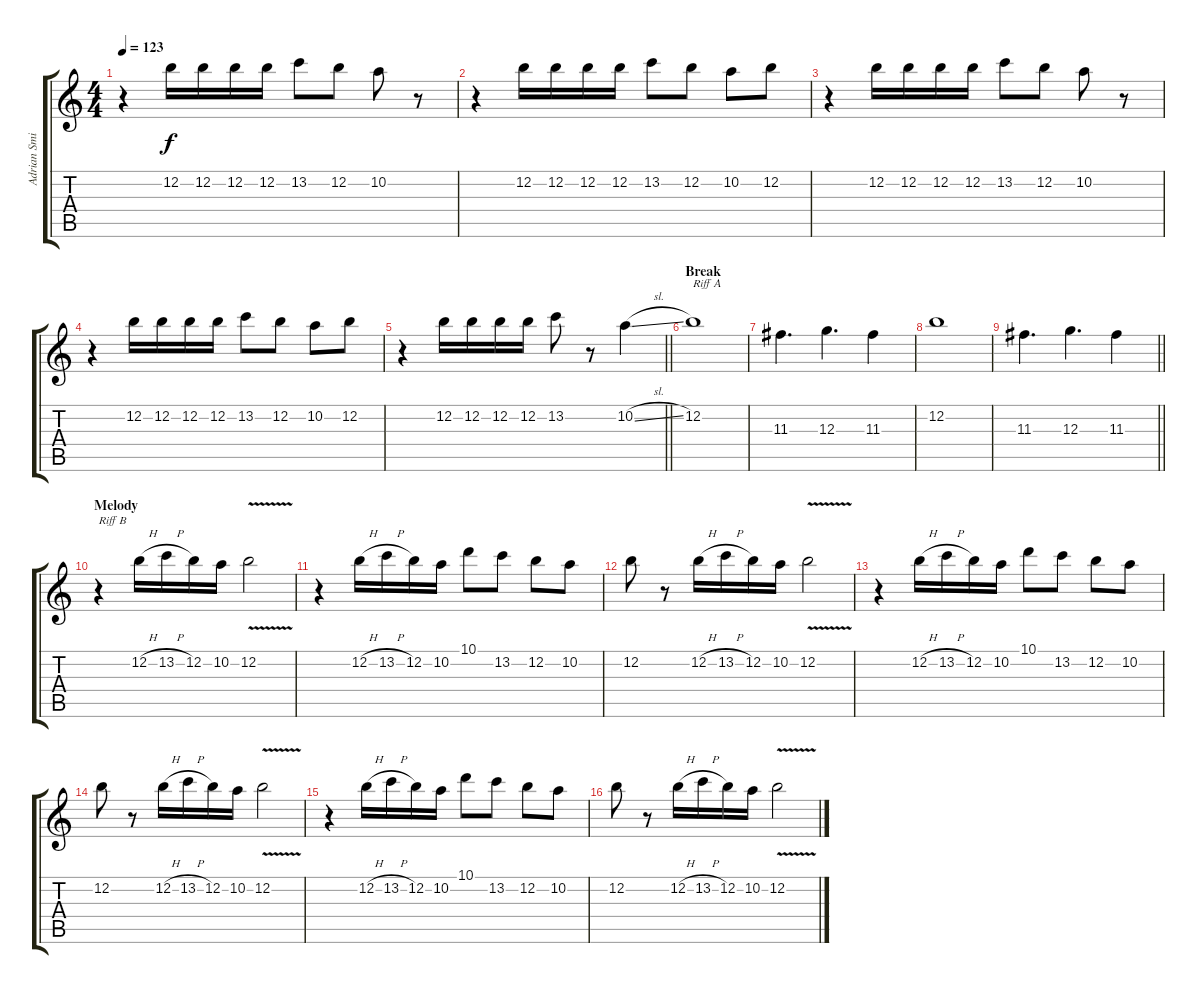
\track ("Adrian Smith" "Adrian Smi") {instrument overdrivenguitar}
\staff {score tabs}
\tuning (E4 B3 G3 D3 A2 E2) {hide}
\ts (4 4)
\tempo 123
\clef g2
\ks c
r.4{dy f} 12.2.16 12.2.16 12.2.16 12.2.16 13.2.8 12.2.8 10.2.8 r.8 |
r.4 12.2.16 12.2.16 12.2.16 12.2.16 13.2.8 12.2.8 10.2.8 12.2.8 |
r.4 12.2.16 12.2.16 12.2.16 12.2.16 13.2.8 12.2.8 10.2.8 r.8 |
r.4 12.2.16 12.2.16 12.2.16 12.2.16 13.2.8 12.2.8 10.2.8 12.2.8 |
\barLineRight lightlight
r.4 12.2.16 12.2.16 12.2.16 12.2.16 13.2.8 r.8 10.2{sl}.4 |
\section ("" "Break")
12.2.1{txt "Riff A"} |
11.3.4{d} 12.3.4{d} 11.3.4 |
12.2.1 |
\barLineRight lightlight
11.3.4{d} 12.3.4{d} 11.3.4 |
\section ("" "Melody")
r.4{txt "Riff B"} 12.2{h}.16 13.2{h}.16 12.2.16 10.2.16 12.2{v}.2 |
r.4 12.2{h}.16 13.2{h}.16 12.2.16 10.2.16 10.1.8 13.2.8 12.2.8 10.2.8 |
12.2.8 r.8 12.2{h}.16 13.2{h}.16 12.2.16 10.2.16 12.2{v}.2 |
r.4 12.2{h}.16 13.2{h}.16 12.2.16 10.2.16 10.1.8 13.2.8 12.2.8 10.2.8 |
12.2.8 r.8 12.2{h}.16 13.2{h}.16 12.2.16 10.2.16 12.2{v}.2 |
r.4 12.2{h}.16 13.2{h}.16 12.2.16 10.2.16 10.1.8 13.2.8 12.2.8 10.2.8 |
12.2.8 r.8 12.2{h}.16 13.2{h}.16 12.2.16 10.2.16 12.2{v}.2
